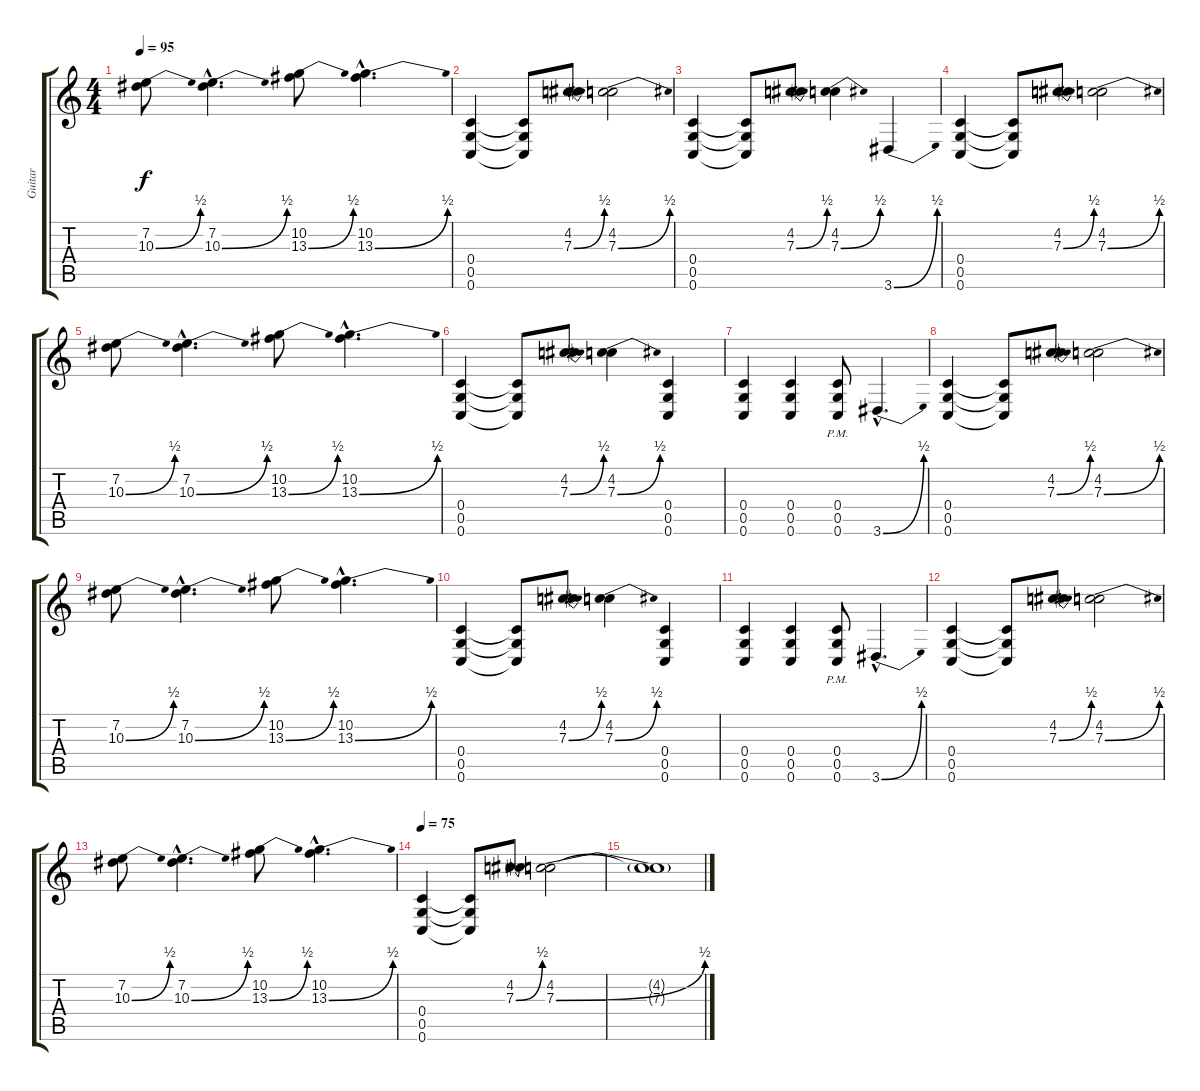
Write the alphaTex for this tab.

\track ("Guitar" "Guitar") {instrument distortionguitar}
\staff {score tabs}
\tuning (D4 A3 F3 C3 G2 C2) {hide}
\ts (4 4)
\tempo 95
\clef g2
\ks c
(7.2 10.3{be (bend 0 0 60 2)}).8{dy f} (7.2{hac} 10.3{be (bend 0 0 60 2) hac}).4{d} (10.2 13.3{be (bend 0 0 60 2)}).8 (10.2{hac} 13.3{be (bend 0 0 60 2) hac}).4{d} |
(0.4 0.5 0.6).4 (0.4{t} 0.5{t} 0.6{t}).8 (4.2 7.3{be (bend 0 0 60 2)}).8 (4.2 7.3{be (bend 0 0 60 2)}).2 |
(0.4 0.5 0.6).4 (0.4{t} 0.5{t} 0.6{t}).8 (4.2 7.3{be (bend 0 0 60 2)}).8 (4.2 7.3{be (bend 0 0 60 2)}).4 3.6{be (bend 0 0 60 2)}.4 |
(0.4 0.5 0.6).4 (0.4{t} 0.5{t} 0.6{t}).8 (4.2 7.3{be (bend 0 0 60 2)}).8 (4.2 7.3{be (bend 0 0 60 2)}).2 |
(7.2 10.3{be (bend 0 0 60 2)}).8 (7.2{hac} 10.3{be (bend 0 0 60 2) hac}).4{d} (10.2 13.3{be (bend 0 0 60 2)}).8 (10.2{hac} 13.3{be (bend 0 0 60 2) hac}).4{d} |
(0.4 0.5 0.6).4 (0.4{t} 0.5{t} 0.6{t}).8 (4.2 7.3{be (bend 0 0 60 2)}).8 (4.2 7.3{be (bend 0 0 60 2)}).4 (0.4 0.5 0.6).4 |
(0.4 0.5 0.6).4 (0.4 0.5 0.6).4 (0.4{pm} 0.5{pm} 0.6{pm}).8 3.6{be (bend 0 0 60 2) hac}.4{d} |
(0.4 0.5 0.6).4 (0.4{t} 0.5{t} 0.6{t}).8 (4.2 7.3{be (bend 0 0 60 2)}).8 (4.2 7.3{be (bend 0 0 60 2)}).2 |
(7.2 10.3{be (bend 0 0 60 2)}).8 (7.2{hac} 10.3{be (bend 0 0 60 2) hac}).4{d} (10.2 13.3{be (bend 0 0 60 2)}).8 (10.2{hac} 13.3{be (bend 0 0 60 2) hac}).4{d} |
(0.4 0.5 0.6).4 (0.4{t} 0.5{t} 0.6{t}).8 (4.2 7.3{be (bend 0 0 60 2)}).8 (4.2 7.3{be (bend 0 0 60 2)}).4 (0.4 0.5 0.6).4 |
(0.4 0.5 0.6).4 (0.4 0.5 0.6).4 (0.4{pm} 0.5{pm} 0.6{pm}).8 3.6{be (bend 0 0 60 2) hac}.4{d} |
(0.4 0.5 0.6).4 (0.4{t} 0.5{t} 0.6{t}).8 (4.2 7.3{be (bend 0 0 60 2)}).8 (4.2 7.3{be (bend 0 0 60 2)}).2 |
(7.2 10.3{be (bend 0 0 60 2)}).8 (7.2{hac} 10.3{be (bend 0 0 60 2) hac}).4{d} (10.2 13.3{be (bend 0 0 60 2)}).8 (10.2{hac} 13.3{be (bend 0 0 60 2) hac}).4{d} |
\tempo 75
(0.4 0.5 0.6).4 (0.4{t} 0.5{t} 0.6{t}).8 (4.2 7.3{be (bend 0 0 60 2)}).8 (4.2 7.3{be (bend 0 0 60 2)}).2 |
(4.2{t} 7.3{t}).1
